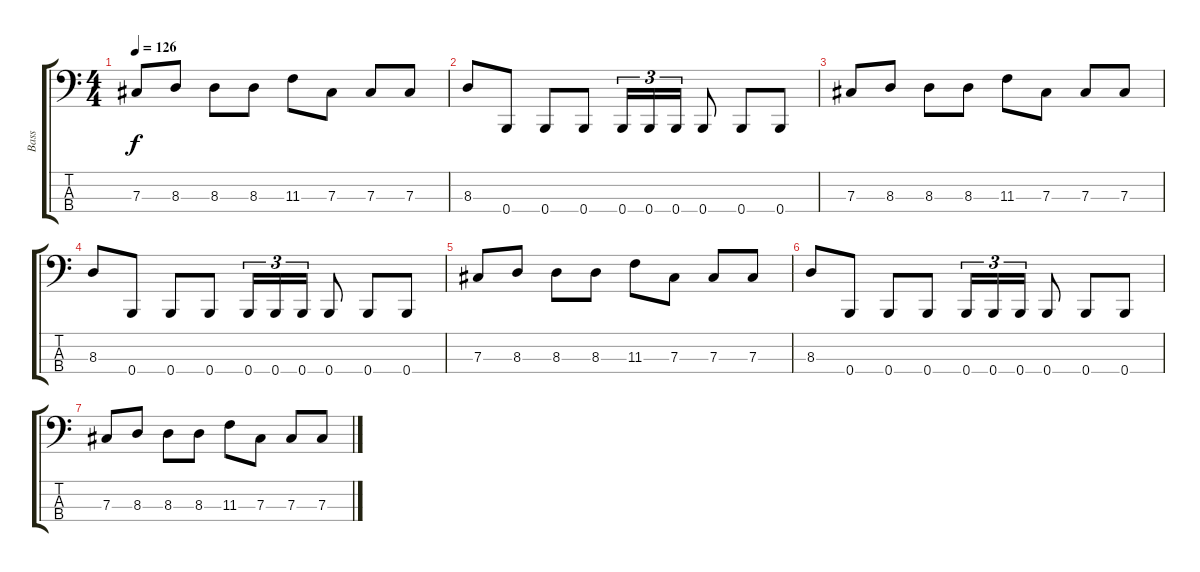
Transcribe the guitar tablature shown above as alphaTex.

\track ("Bass" "Bass") {instrument electricbasspick}
\staff {score tabs}
\tuning (E2 B1 Gb1 B0) {hide}
\ts (4 4)
\tempo 126
\clef f4
\ks c
7.3.8{dy f} 8.3.8 8.3.8 8.3.8 11.3.8 7.3.8 7.3.8 7.3.8 |
8.3.8 0.4.8 0.4.8 0.4.8 0.4.16{tu (3 2)} 0.4.16{tu (3 2)} 0.4.16{tu (3 2)} 0.4.8 0.4.8 0.4.8 |
7.3.8 8.3.8 8.3.8 8.3.8 11.3.8 7.3.8 7.3.8 7.3.8 |
8.3.8 0.4.8 0.4.8 0.4.8 0.4.16{tu (3 2)} 0.4.16{tu (3 2)} 0.4.16{tu (3 2)} 0.4.8 0.4.8 0.4.8 |
7.3.8 8.3.8 8.3.8 8.3.8 11.3.8 7.3.8 7.3.8 7.3.8 |
8.3.8 0.4.8 0.4.8 0.4.8 0.4.16{tu (3 2)} 0.4.16{tu (3 2)} 0.4.16{tu (3 2)} 0.4.8 0.4.8 0.4.8 |
7.3.8 8.3.8 8.3.8 8.3.8 11.3.8 7.3.8 7.3.8 7.3.8
